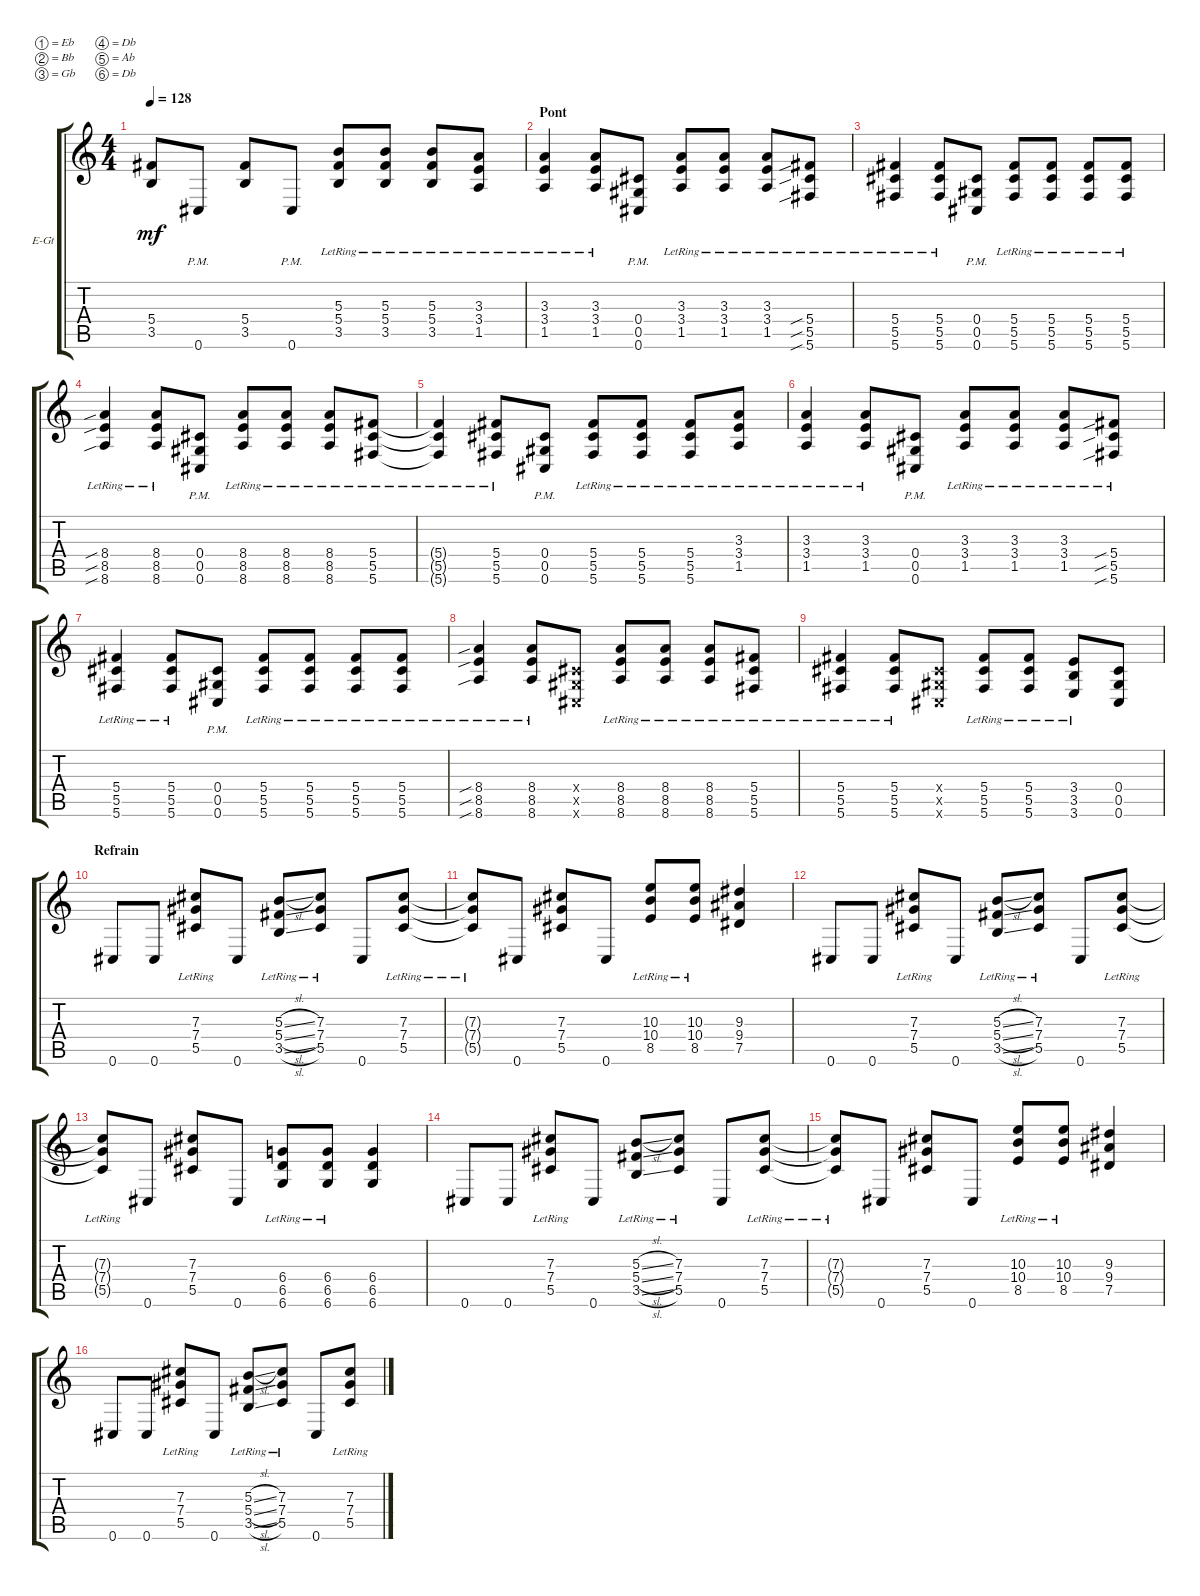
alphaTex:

\defaultSystemsLayout 4
\bracketExtendMode groupsimilarinstruments
\firstSystemTrackNameOrientation horizontal
\otherSystemsTrackNameOrientation horizontal
\track ("backing guitar 2" "E-Gt") {instrument electricguitarclean}
\staff {score tabs}
\tuning (Eb4 Bb3 Gb3 Db3 Ab2 Db2)
\ts (4 4)
\tempo 128
\clef g2
\ks c
(5.4{t} 3.5{t}).8{dy mf} 0.6{pm}.8 (3.5 5.4).8 0.6{pm}.8 (5.4{lr} 3.5{lr} 5.3{lr}).8 (5.4{lr} 3.5{lr} 5.3{lr}).8 (5.4{lr} 3.5{lr} 5.3{lr}).8 (1.5{lr} 3.4{lr} 3.3{lr}).8 |
\section ("" "Pont")
(1.5{lr} 3.4{lr} 3.3{lr}).4 (3.3{lr} 3.4{lr} 1.5{lr}).8 (0.5{pm} 0.4{pm} 0.6{pm}).8 (1.5{lr} 3.4{lr} 3.3{lr}).8 (3.3{lr} 3.4{lr} 1.5{lr}).8 (1.5{lr} 3.4{lr} 3.3{lr}).8 (5.6{sib lr} 5.5{sib lr} 5.4{sib lr}).8 |
(5.6{lr} 5.5{lr} 5.4{lr}).4 (5.6{lr} 5.5{lr} 5.4{lr}).8 (0.6{pm} 0.5{pm} 0.4{pm}).8 (5.4{lr} 5.5{lr} 5.6{lr}).8 (5.6{lr} 5.5{lr} 5.4{lr}).8 (5.6{lr} 5.5{lr} 5.4{lr}).8 (5.6{lr} 5.5{lr} 5.4{lr}).8 |
(8.6{sib lr} 8.5{sib lr} 8.4{sib lr}).4 (8.6{lr} 8.5{lr} 8.4{lr}).8 (0.6{pm} 0.5{pm} 0.4{pm}).8 (8.4{lr} 8.5{lr} 8.6{lr}).8 (8.6{lr} 8.4{lr} 8.5{lr}).8 (8.5{lr} 8.4{lr} 8.6{lr}).8 (5.6{lr} 5.5{lr} 5.4{lr}).8 |
(5.6{lr t} 5.5{lr t} 5.4{lr t}).4 (5.6{lr} 5.5{lr} 5.4{lr}).8 (0.6{pm} 0.5{pm} 0.4{pm}).8 (5.4{lr} 5.5{lr} 5.6{lr}).8 (5.6{lr} 5.5{lr} 5.4{lr}).8 (5.6{lr} 5.5{lr} 5.4{lr}).8 (1.5{lr} 3.4{lr} 3.3).8 |
(1.5{lr} 3.4{lr} 3.3{lr}).4 (3.3{lr} 3.4{lr} 1.5{lr}).8 (0.5{pm} 0.4{pm} 0.6{pm}).8 (1.5{lr} 3.4{lr} 3.3{lr}).8 (3.3{lr} 3.4{lr} 1.5{lr}).8 (1.5{lr} 3.4{lr} 3.3{lr}).8 (5.6{sib lr} 5.5{sib lr} 5.4{sib lr}).8 |
(5.6{lr} 5.5{lr} 5.4{lr}).4 (5.6{lr} 5.5{lr} 5.4{lr}).8 (0.6{pm} 0.5{pm} 0.4{pm}).8 (5.4{lr} 5.5{lr} 5.6{lr}).8 (5.6{lr} 5.5{lr} 5.4{lr}).8 (5.6{lr} 5.5{lr} 5.4{lr}).8 (5.6{lr} 5.5{lr} 5.4{lr}).8 |
(8.6{sib lr} 8.5{sib lr} 8.4{sib lr}).4 (8.6{lr} 8.5{lr} 8.4{lr}).8 (0.6{x} 0.5{x} 0.4{x}).8 (8.4{lr} 8.5{lr} 8.6{lr}).8 (8.6{lr} 8.4{lr} 8.5{lr}).8 (8.5{lr} 8.4{lr} 8.6{lr}).8 (5.6{lr} 5.5{lr} 5.4{lr}).8 |
(5.6{lr} 5.5{lr} 5.4{lr}).4 (5.6{lr} 5.5{lr} 5.4{lr}).8 (0.6{x} 0.5{x} 0.4{x}).8 (5.4{lr} 5.5{lr} 5.6{lr}).8 (5.6{lr} 5.5{lr} 5.4{lr}).8 (3.6{lr} 3.5{lr} 3.4{lr}).8 (0.6 0.5 0.4).8 |
\section ("" "Refrain")
0.6.8 0.6.8 (5.5{lr} 7.4{lr} 7.3{lr}).8 0.6.8 (3.5{sl lr} 5.4{sl lr} 5.3{sl lr}).8 (7.3{lr} 7.4{lr} 5.5{lr}).8 0.6.8 (5.5{lr} 7.4{lr} 7.3{lr}).8 |
(5.5{lr t} 7.4{lr t} 7.3{lr t}).8 0.6.8 (5.5 7.4 7.3).8 0.6.8 (10.3{lr} 10.4{lr} 8.5{lr}).8 (8.5{lr} 10.4{lr} 10.3{lr}).8 (7.5 9.4 9.3).4 |
0.6.8 0.6.8 (5.5{lr} 7.4{lr} 7.3{lr}).8 0.6.8 (3.5{sl lr} 5.4{sl lr} 5.3{sl lr}).8 (7.3{lr} 7.4{lr} 5.5{lr}).8 0.6.8 (5.5{lr} 7.4{lr} 7.3{lr}).8 |
(5.5{lr t} 7.4{lr t} 7.3{lr t}).8 0.6.8 (5.5 7.4 7.3).8 0.6.8 (6.4{lr} 6.5{lr} 6.6).8 (6.5{lr} 6.4{lr} 6.6).8 (6.5 6.4 6.6).4 |
0.6.8 0.6.8 (5.5{lr} 7.4{lr} 7.3{lr}).8 0.6.8 (3.5{sl lr} 5.4{sl lr} 5.3{sl lr}).8 (7.3{lr} 7.4{lr} 5.5{lr}).8 0.6.8 (5.5{lr} 7.4{lr} 7.3{lr}).8 |
(5.5{lr t} 7.4{lr t} 7.3{lr t}).8 0.6.8 (5.5 7.4 7.3).8 0.6.8 (10.3{lr} 10.4{lr} 8.5{lr}).8 (8.5{lr} 10.4{lr} 10.3{lr}).8 (7.5 9.4 9.3).4 |
0.6.8 0.6.8 (5.5{lr} 7.4{lr} 7.3{lr}).8 0.6.8 (3.5{sl lr} 5.4{sl lr} 5.3{sl lr}).8 (7.3{lr} 7.4{lr} 5.5{lr}).8 0.6.8 (5.5{lr} 7.4{lr} 7.3{lr}).8
